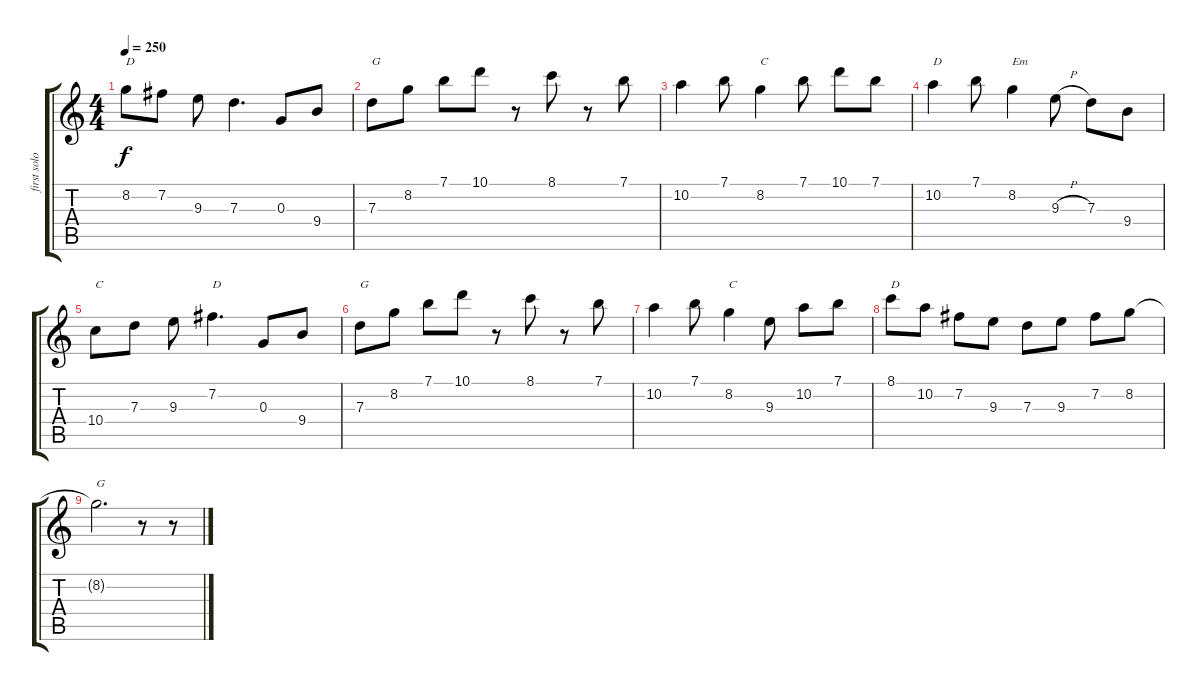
\track ("first solo" "first solo") {instrument acousticguitarnylon}
\staff {score tabs}
\tuning (E4 B3 G3 D3 A2 E2) {hide}
\ts (4 4)
\tempo 250
\clef g2
\ks c
8.2.8{txt "D" dy f} 7.2.8 9.3.8 7.3.4{d} 0.3.8 9.4.8 |
7.3.8{txt "G"} 8.2.8 7.1.8 10.1.8 r.8 8.1.8 r.8 7.1.8 |
10.2.4 7.1.8 8.2.4{txt "C"} 7.1.8 10.1.8 7.1.8 |
10.2.4{txt "D"} 7.1.8 8.2.4{txt "Em"} 9.3{h}.8 7.3.8 9.4.8 |
10.4.8{txt "C"} 7.3.8 9.3.8 7.2.4{d txt "D"} 0.3.8 9.4.8 |
7.3.8{txt "G"} 8.2.8 7.1.8 10.1.8 r.8 8.1.8 r.8 7.1.8 |
10.2.4 7.1.8 8.2.4{txt "C"} 9.3.8 10.2.8 7.1.8 |
8.1.8{txt "D"} 10.2.8 7.2.8 9.3.8 7.3.8 9.3.8 7.2.8 8.2.8 |
8.2{t}.2{d txt "G"} r.8 r.8
